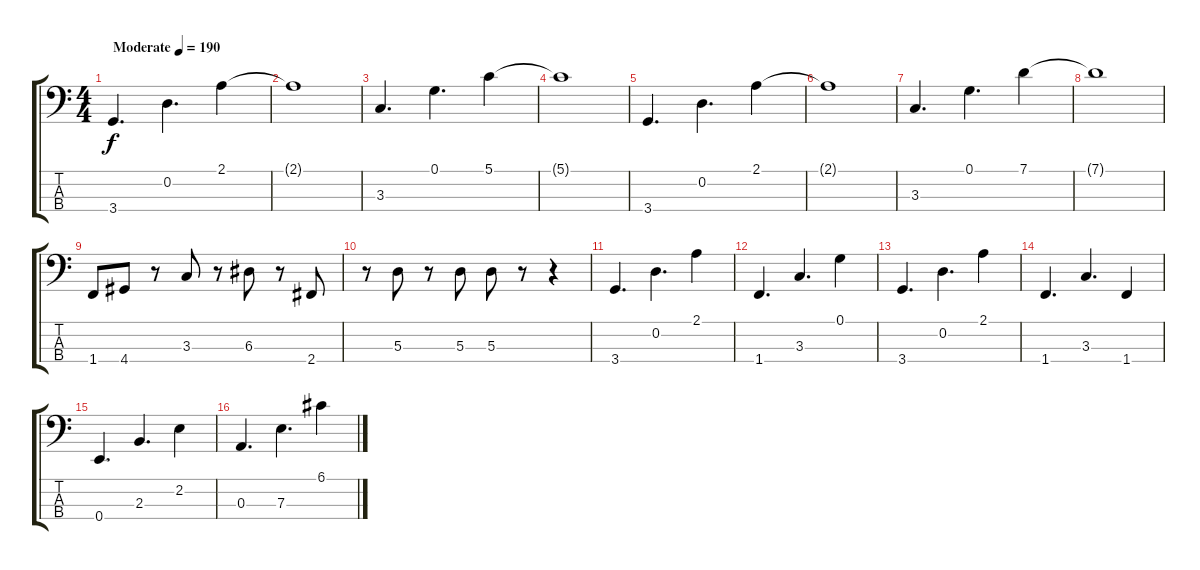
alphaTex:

\track "" {instrument electricbassfinger}
\staff {score tabs}
\tuning (G2 D2 A1 E1) {hide}
\ts (4 4)
\tempo (190 "Moderate")
\clef f4
\ks c
3.4.4{d dy f instrument electricbassfinger} 0.2.4{d} 2.1.4 |
2.1{t}.1 |
3.3.4{d} 0.1.4{d} 5.1.4 |
5.1{t}.1 |
3.4.4{d} 0.2.4{d} 2.1.4 |
2.1{t}.1 |
3.3.4{d} 0.1.4{d} 7.1.4 |
7.1{t}.1 |
1.4.8 4.4.8 r.8 3.3.8 r.8 6.3.8 r.8 2.4.8 |
r.8 5.3.8 r.8 5.3.8 5.3.8 r.8 r.4 |
3.4.4{d} 0.2.4{d} 2.1.4 |
1.4.4{d} 3.3.4{d} 0.1.4 |
3.4.4{d} 0.2.4{d} 2.1.4 |
1.4.4{d} 3.3.4{d} 1.4.4 |
0.4.4{d} 2.3.4{d} 2.2.4 |
0.3.4{d} 7.3.4{d} 6.1.4
